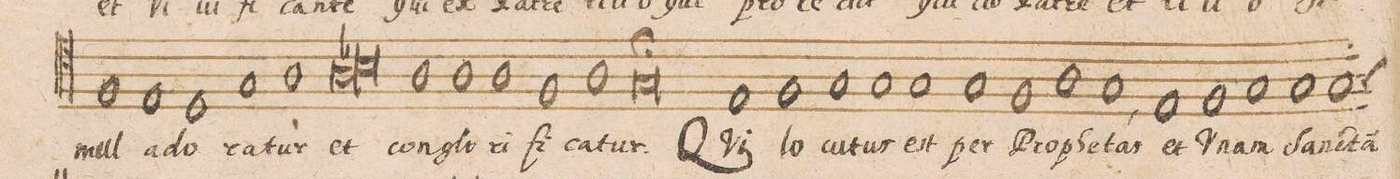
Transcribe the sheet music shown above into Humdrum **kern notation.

**kern	**text
*I"TENOR.	*
*clefC4	*
*k[]	*
*met(C|)	*
*M2/1	*
1F	-mul
1E	a-
=151-	=151-
1D	-do-
1G	-ra-
=152-	=152-
1A	-tur
*lig	*
1A	et
=153-	=153-
1B-X	.
*Xlig	*
1A	con-
=154-	=154-
1A	-glo-
1A	-ri-
=155-	=155-
1F	-fi-
1A	-ca-
=156-	=156-
[0Gl;	-tur.
=157-	=157-
1G]	.
1E	QVi
=158-	=158-
1F	lo-
1G	-cu-
=159-	=159-
1G	-tus
1G	est
=160-	=160-
1G	per
1F	Pro-
=161-	=161-
1A	-phe-
1G,<	-tas
=162-	=162-
1E	et
1F	V-
=163-	=163-
1G	-nam
1G	San-
=164-	=164-
*custos:G	*
1G	-cta(m)
*-	*-
